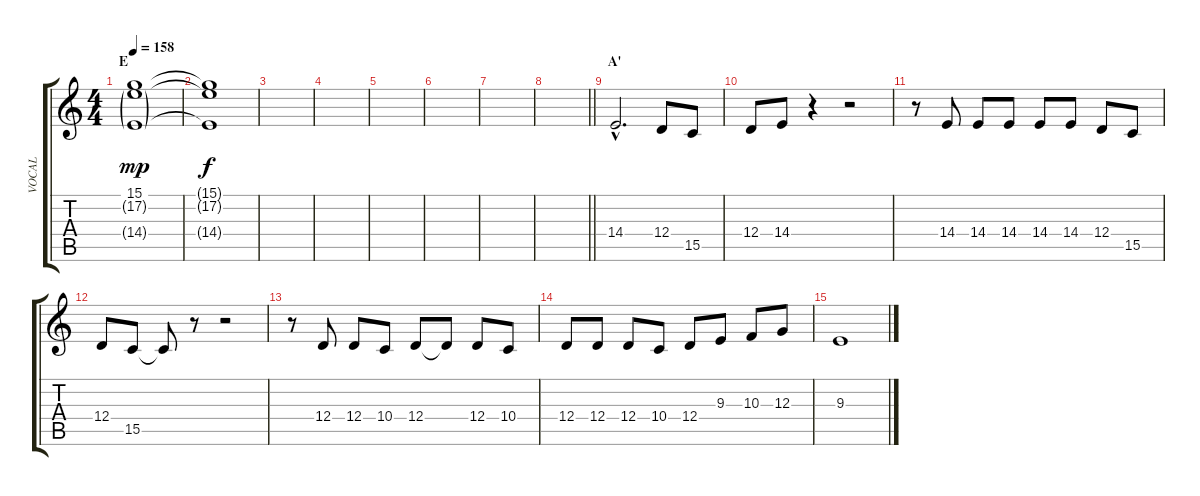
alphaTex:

\track ("VOCAL" "VOCAL") {instrument lead2sawtooth}
\staff {score tabs}
\tuning (E4 B3 G3 D3 A2 E2) {hide}
\ts (4 4)
\section ("" "E")
\tempo 158
\clef g2
\ks c
(15.1 17.2{g} 14.4{g}).1{dy mp} |
(15.1{t} 17.2{t} 14.4{t}).1{dy f} |
|
|
|
|
|
\barLineRight lightlight
|
\section ("" "A'")
14.4{hac}.2{d} 12.4.8 15.5.8 |
12.4.8 14.4.8 r.4 r.2 |
r.8 14.4.8 14.4.8 14.4.8 14.4.8 14.4.8 12.4.8 15.5.8 |
12.4.8 15.5.8 15.5{t}.8 r.8 r.2 |
r.8 12.4.8 12.4.8 10.4.8 12.4.8 12.4{t}.8 12.4.8 10.4.8 |
12.4.8 12.4.8 12.4.8 10.4.8 12.4.8 9.3.8 10.3.8 12.3.8 |
9.3.1
